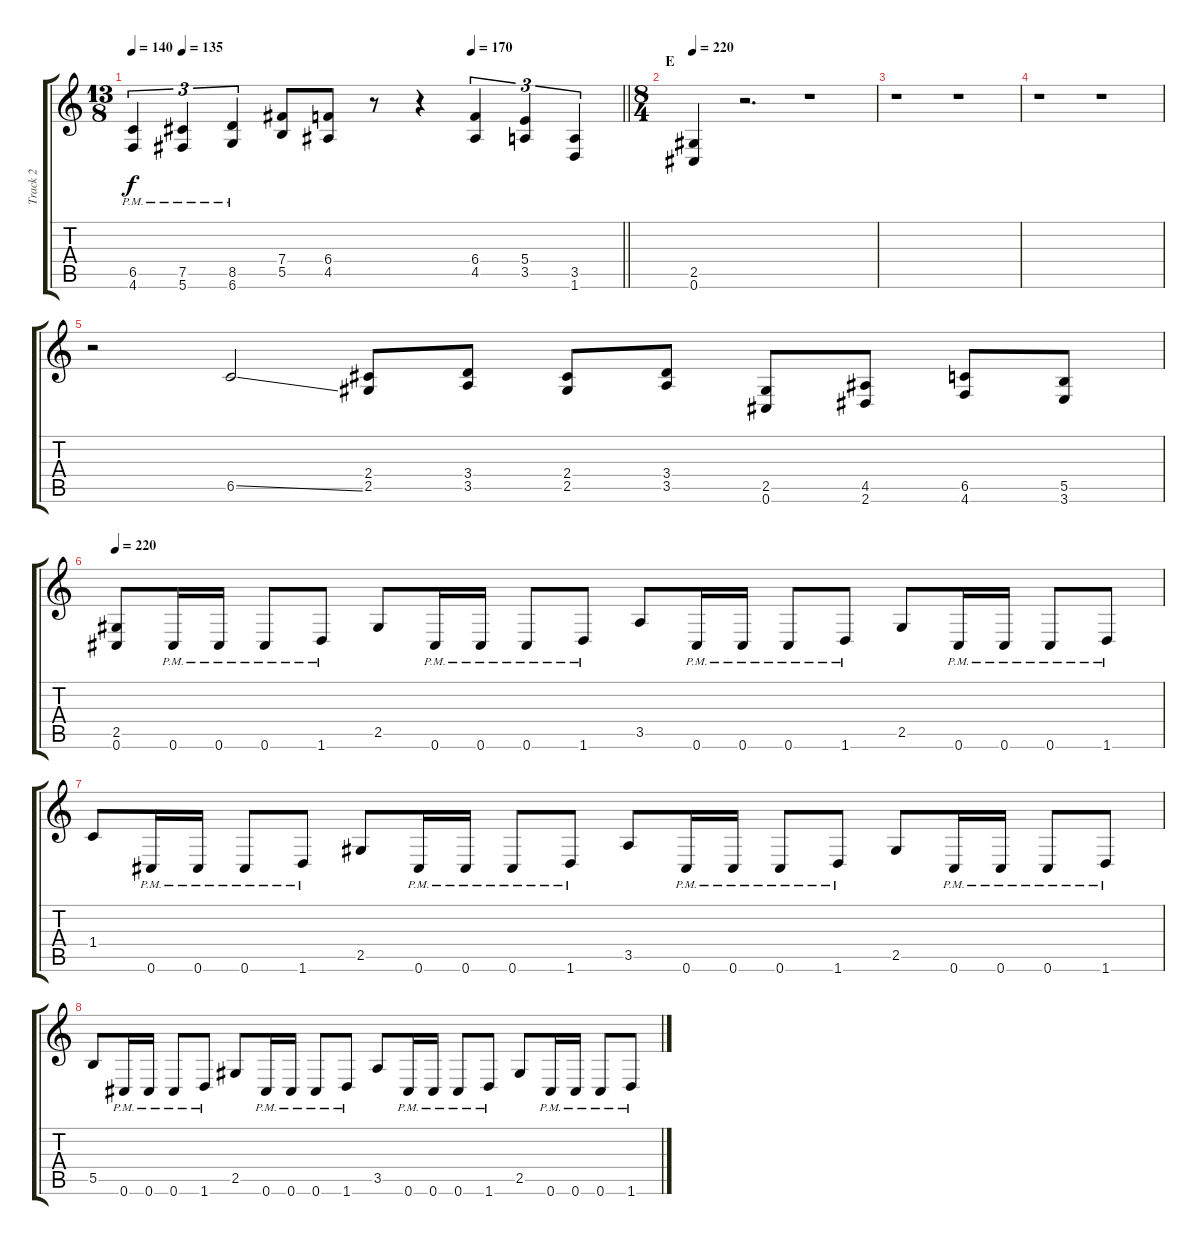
\track ("Track 2" "Track 2") {instrument distortionguitar}
\staff {score tabs}
\tuning (Db4 Ab3 E3 B2 Gb2 Db2) {hide}
\ts (13 8)
\tempo 140
\tempo (135 0.10256410256410256)
\tempo (170 0.6923076923076923)
\clef g2
\barLineRight lightlight
\ks c
(6.5{pm} 4.6{pm}).4{tu (3 2) dy f} (7.5{pm} 5.6{pm}).4{tu (3 2)} (8.5{pm} 6.6{pm}).4{tu (3 2)} (7.4 5.5).8 (6.4 4.5).8 r.8 r.4 (6.4 4.5).4{tu (3 2)} (5.4 3.5).4{tu (3 2)} (3.5 1.6).4{tu (3 2)} |
\ts (8 4)
\section ("" "E")
\tempo 220
(2.5 0.6).4 r.2{d} r.1 |
r.1 r.1 |
r.1 r.1 |
r.2 6.5{ss}.2 (2.4 2.5).8 (3.4 3.5).8 (2.4 2.5).8 (3.4 3.5).8 (2.5 0.6).8 (4.5 2.6).8 (6.5 4.6).8 (5.5 3.6).8 |
\tempo 220
(2.5 0.6).8 0.6{pm}.16 0.6{pm}.16 0.6{pm}.8 1.6{pm}.8 2.5.8 0.6{pm}.16 0.6{pm}.16 0.6{pm}.8 1.6{pm}.8 3.5.8 0.6{pm}.16 0.6{pm}.16 0.6{pm}.8 1.6{pm}.8 2.5.8 0.6{pm}.16 0.6{pm}.16 0.6{pm}.8 1.6{pm}.8 |
1.4.8 0.6{pm}.16 0.6{pm}.16 0.6{pm}.8 1.6{pm}.8 2.5.8 0.6{pm}.16 0.6{pm}.16 0.6{pm}.8 1.6{pm}.8 3.5.8 0.6{pm}.16 0.6{pm}.16 0.6{pm}.8 1.6{pm}.8 2.5.8 0.6{pm}.16 0.6{pm}.16 0.6{pm}.8 1.6{pm}.8 |
5.5.8 0.6{pm}.16 0.6{pm}.16 0.6{pm}.8 1.6{pm}.8 2.5.8 0.6{pm}.16 0.6{pm}.16 0.6{pm}.8 1.6{pm}.8 3.5.8 0.6{pm}.16 0.6{pm}.16 0.6{pm}.8 1.6{pm}.8 2.5.8 0.6{pm}.16 0.6{pm}.16 0.6{pm}.8 1.6{pm}.8
